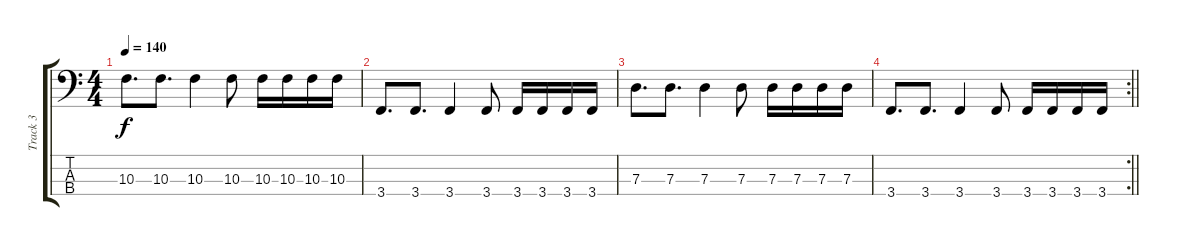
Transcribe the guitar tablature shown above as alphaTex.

\track ("Track 3" "Track 3") {instrument electricbassfinger}
\staff {score tabs}
\tuning (F2 C2 G1 D1) {hide}
\ts (4 4)
\tempo 140
\clef f4
\ks c
10.3.8{d dy f} 10.3.8{d} 10.3.4 10.3.8 10.3.16 10.3.16 10.3.16 10.3.16 |
3.4.8{d} 3.4.8{d} 3.4.4 3.4.8 3.4.16 3.4.16 3.4.16 3.4.16 |
7.3.8{d} 7.3.8{d} 7.3.4 7.3.8 7.3.16 7.3.16 7.3.16 7.3.16 |
\rc 2
\barLineRight lightlight
3.4.8{d} 3.4.8{d} 3.4.4 3.4.8 3.4.16 3.4.16 3.4.16 3.4.16
